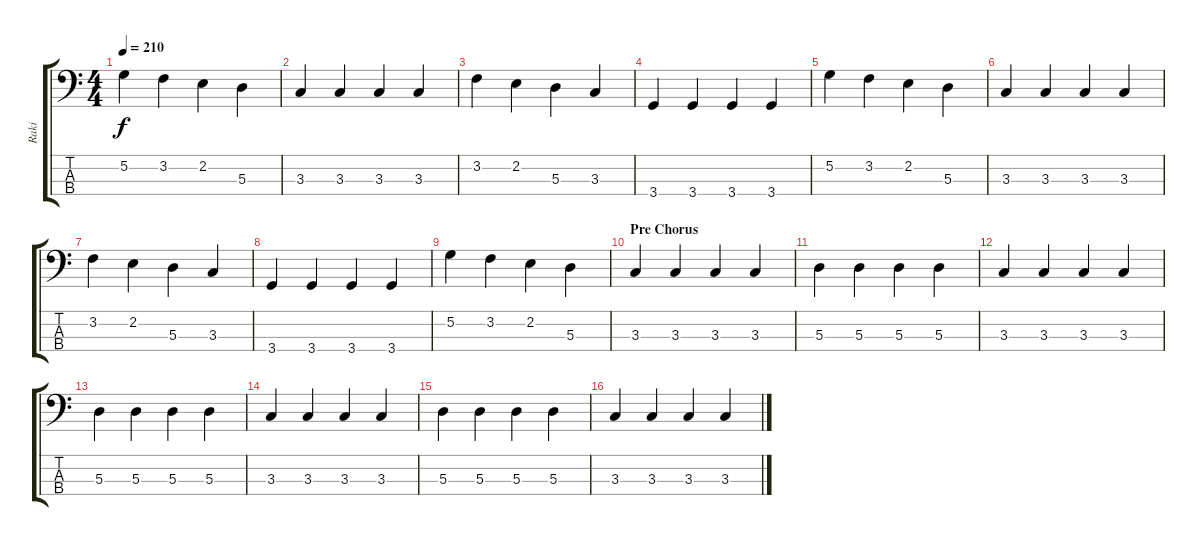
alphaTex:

\track ("Raki" "Raki") {instrument electricbassfinger}
\staff {score tabs}
\tuning (G2 D2 A1 E1) {hide}
\ts (4 4)
\tempo 210
\clef f4
\ks c
5.2.4{dy f} 3.2.4 2.2.4 5.3.4 |
3.3.4 3.3.4 3.3.4 3.3.4 |
3.2.4 2.2.4 5.3.4 3.3.4 |
3.4.4 3.4.4 3.4.4 3.4.4 |
5.2.4 3.2.4 2.2.4 5.3.4 |
3.3.4 3.3.4 3.3.4 3.3.4 |
3.2.4 2.2.4 5.3.4 3.3.4 |
3.4.4 3.4.4 3.4.4 3.4.4 |
5.2.4 3.2.4 2.2.4 5.3.4 |
\section ("" "Pre Chorus")
3.3.4 3.3.4 3.3.4 3.3.4 |
5.3.4 5.3.4 5.3.4 5.3.4 |
3.3.4 3.3.4 3.3.4 3.3.4 |
5.3.4 5.3.4 5.3.4 5.3.4 |
3.3.4 3.3.4 3.3.4 3.3.4 |
5.3.4 5.3.4 5.3.4 5.3.4 |
3.3.4 3.3.4 3.3.4 3.3.4
